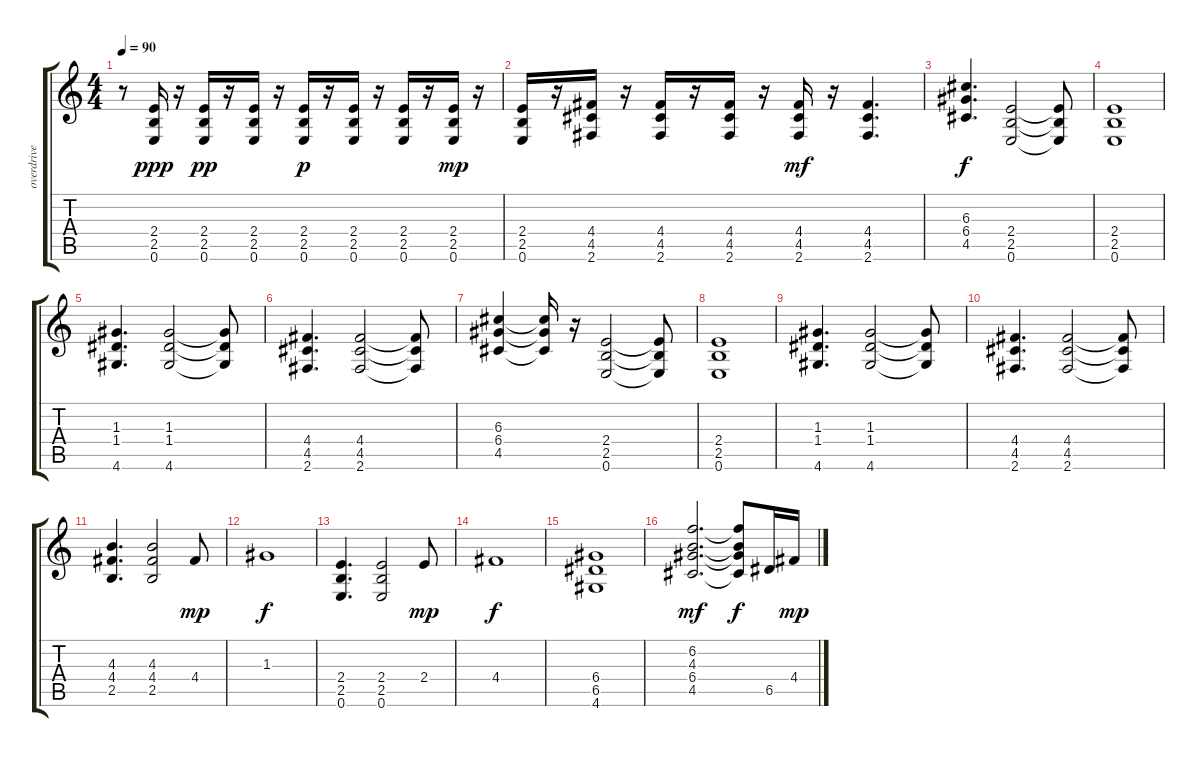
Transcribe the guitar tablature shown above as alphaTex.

\track ("overdrive gtr" "overdrive ") {instrument distortionguitar}
\staff {score tabs}
\tuning (E4 B3 G3 D3 A2 E2) {hide}
\ts (4 4)
\tempo 90
\clef g2
\ks c
r.8{dy f} (2.4 2.5 0.6).16{dy ppp} r.16 (2.4 2.5 0.6).16{dy pp} r.16 (2.4 2.5 0.6).16 r.16 (2.4 2.5 0.6).16{dy p} r.16 (2.4 2.5 0.6).16 r.16 (2.4 2.5 0.6).16 r.16 (2.4 2.5 0.6).16{dy mp} r.16 |
(2.4 2.5 0.6).16 r.16 (4.4 4.5 2.6).16 r.16 (4.4 4.5 2.6).16 r.16 (4.4 4.5 2.6).16 r.16 (4.4 4.5 2.6).16{dy mf} r.16 (4.4 4.5 2.6).4{d} |
(6.3 6.4 4.5).4{d dy f} (2.4 2.5 0.6).2 (2.4{t} 2.5{t} 0.6{t}).8 |
(2.4 2.5 0.6).1 |
(1.3 1.4 4.6).4{d} (1.3 1.4 4.6).2 (1.3{t} 1.4{t} 4.6{t}).8 |
(4.4 4.5 2.6).4{d} (4.4 4.5 2.6).2 (4.4{t} 4.5{t} 2.6{t}).8 |
(6.3 6.4 4.5).4 (6.3{t} 6.4{t} 4.5{t}).16 r.16 (2.4 2.5 0.6).2 (2.4{t} 2.5{t} 0.6{t}).8 |
(2.4 2.5 0.6).1 |
(1.3 1.4 4.6).4{d} (1.3 1.4 4.6).2 (1.3{t} 1.4{t} 4.6{t}).8 |
(4.4 4.5 2.6).4{d} (4.4 4.5 2.6).2 (4.4{t} 4.5{t} 2.6{t}).8 |
(4.3 4.4 2.5).4{d} (4.3 4.4 2.5).2 4.4.8{dy mp} |
1.3.1{dy f} |
(2.4 2.5 0.6).4{d} (2.4 2.5 0.6).2 2.4.8{dy mp} |
4.4.1{dy f} |
(6.4 6.5 4.6).1 |
(6.2 4.3 6.4 4.5).2{d dy mf} (6.2{t} 4.3{t} 6.4{t} 4.5{t}).8{dy f} 6.5.16 4.4.16{dy mp}
